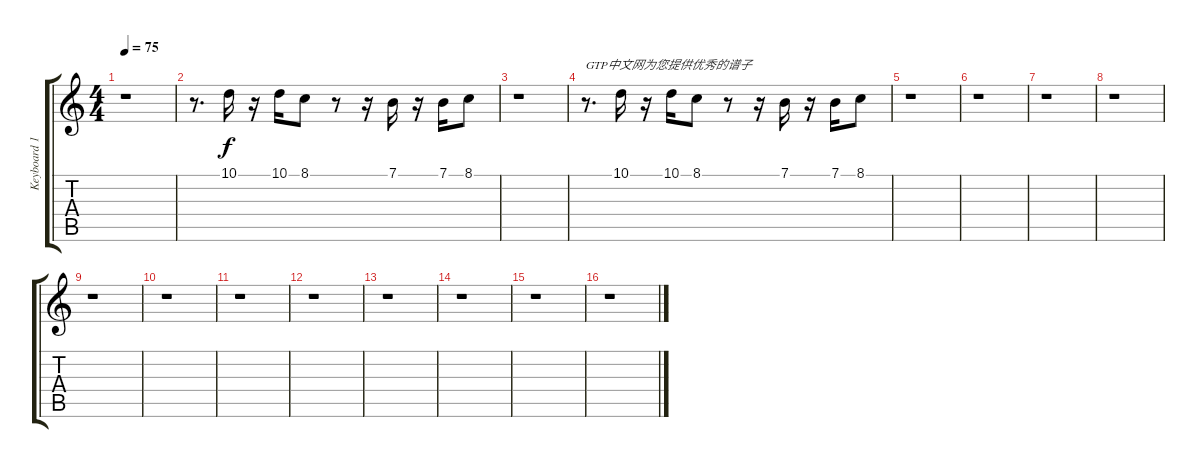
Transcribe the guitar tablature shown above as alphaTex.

\track ("Keyboard 1." "Keyboard 1") {instrument stringensemble1}
\staff {score tabs}
\tuning (E4 B3 G3 D3 A2 E2) {hide}
\ts (4 4)
\tempo 75
\clef g2
\ks c
r.1{dy f instrument stringensemble1} |
r.8{d} 10.1.16 r.16 10.1.16 8.1.8 r.8 r.16 7.1.16 r.16 7.1.16 8.1.8 |
r.1 |
r.8{d txt "GTP中文网为您提供优秀的谱子"} 10.1.16 r.16 10.1.16 8.1.8 r.8 r.16 7.1.16 r.16 7.1.16 8.1.8 |
r.1 |
r.1 |
r.1 |
r.1 |
r.1 |
r.1 |
r.1 |
r.1 |
r.1 |
r.1 |
r.1 |
r.1
